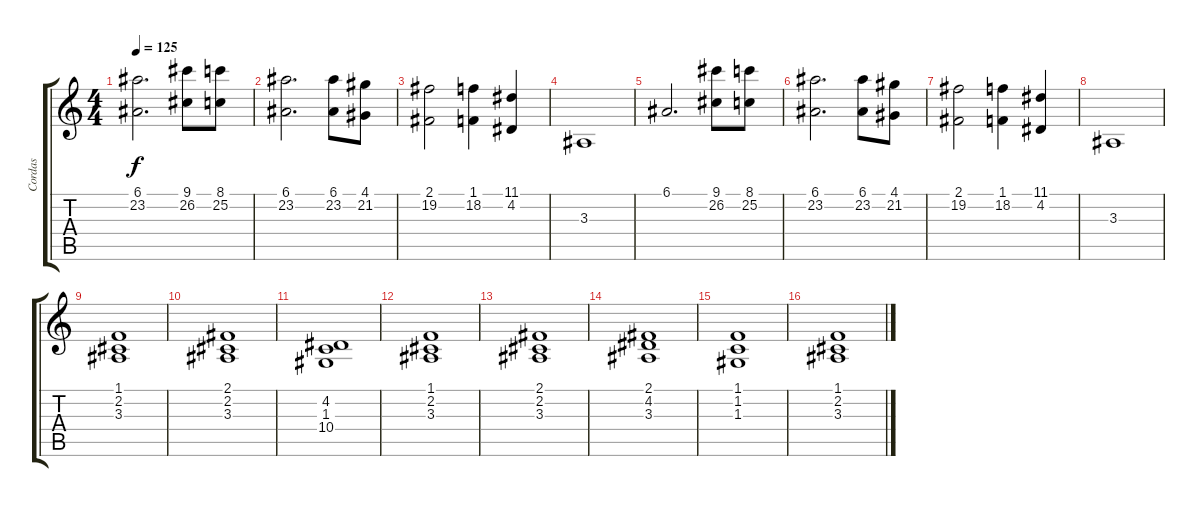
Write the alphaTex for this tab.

\track ("Cordas" "Cordas") {instrument stringensemble1}
\staff {score tabs}
\tuning (E4 B3 G3 D3 A2 E2) {hide}
\ts (4 4)
\tempo 125
\clef g2
\ks c
(6.1 23.2).2{d dy f volume 8} (9.1 26.2).8 (8.1 25.2).8 |
(6.1 23.2).2{d} (6.1 23.2).8 (4.1 21.2).8 |
(2.1 19.2).2 (1.1 18.2).4 (11.1 4.2).4 |
3.3.1 |
6.1.2{d} (9.1 26.2).8 (8.1 25.2).8 |
(6.1 23.2).2{d} (6.1 23.2).8 (4.1 21.2).8 |
(2.1 19.2).2 (1.1 18.2).4 (11.1 4.2).4 |
3.3.1 |
(1.1 2.2 3.3).1{volume 8 instrument stringensemble2} |
(2.1 2.2 3.3).1 |
(4.2 1.3 10.4).1 |
(1.1 2.2 3.3).1 |
(2.1 2.2 3.3).1 |
(2.1 4.2 3.3).1 |
(1.1 1.2 1.3).1 |
(1.1 2.2 3.3).1
